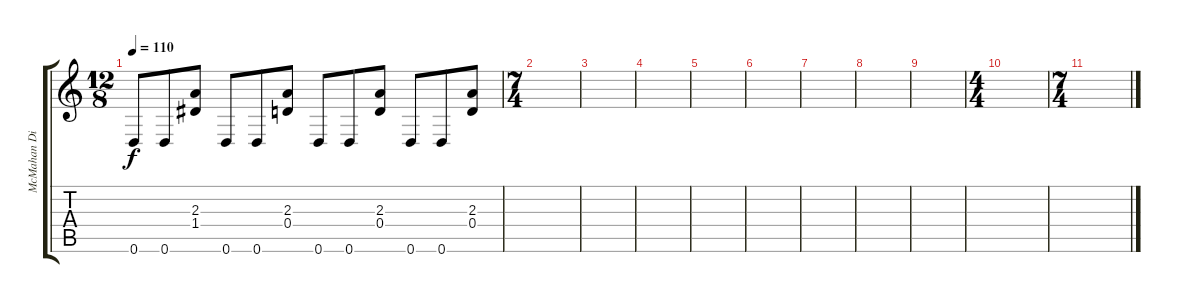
\track ("McMahan Dist." "McMahan Di") {instrument distortionguitar}
\staff {score tabs}
\tuning (E4 B3 G3 D3 A2 D2) {hide}
\ts (12 8)
\tempo 110
\clef g2
\ks c
0.6.8{dy f} 0.6.8 (2.3 1.4).8 0.6.8 0.6.8 (2.3 0.4).8 0.6.8 0.6.8 (2.3 0.4).8 0.6.8 0.6.8 (2.3 0.4).8 |
\ts (7 4)
|
|
|
|
|
|
|
|
\ts (4 4)
|
\ts (7 4)
